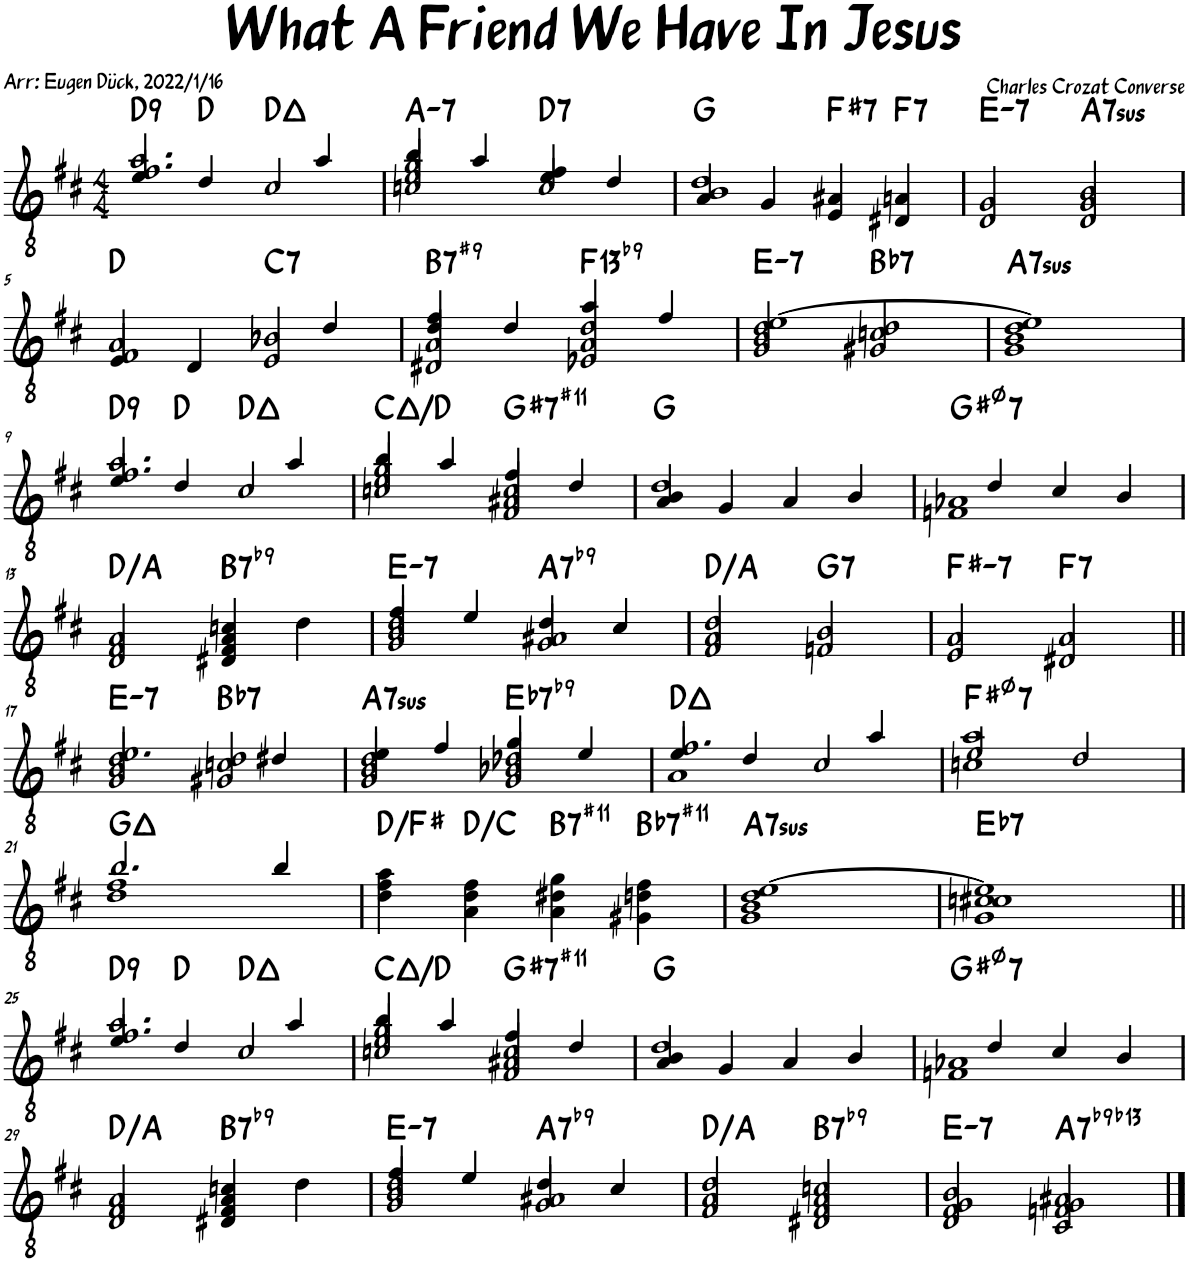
**kern	**harte
*part1	*part1
*staff1	*
*I"Piano	*
*I'Pno.	*
*clefGv2	*
*k[f#c#]	*
*M4/4	*
=1	=1
*^	*
!	!	!LO:H:kt=9
2.f#/ 2.a/	4e/	D:9
.	4d/	D:maj
.	2c#/	D:maj
4a/	.	.
=2	=2	=2
!	!	!LO:H:kt=7
4b/	2cn/ 2e/ 2g/	A:min7
4a/	.	.
!	!	!LO:H:kt=7
4e/ 4f#/	2c/	D:7
4d/	.	.
=3	=3	=3
1B 1d	4A/	G:maj
.	4G/	.
!	!	!LO:H:kt=7
.	4E/ 4A#X/	F#:7
!	!	!LO:H:kt=7
.	4D#X/ 4An/	F:7
=4	=4	=4
!	!	!LO:H:kt=7
*v	*v	*
2D/ 2G/	E:min7
!	!LO:H:kt=7sus
2D/ 2G/ 2B/	A:sus4(7)
!!LO:LB:g=z
=5	=5
*^	*
2F#/ 2A/	4E/	D:maj
.	4D/	.
!	!	!LO:H:kt=7
2E/ 2B-X/	4ryy	C:7
.	4d/	.
=6	=6	=6
!	!	!LO:H:kt=7
4d/ 4f#/	2D#X/ 2A/	B:7(#9)
4d/	.	.
!	!	!LO:H:kt=13
4a/	2E-X/ 2A/ 2d/	F:(3,5,b7,b9,11,13)
4f#/	.	.
=7	=7	=7
!	!	!LO:H:kt=7
[1e	2G/ 2B/ 2d/	E:min7
!	!	!LO:H:kt=7
.	2G#X/ 2cn/ 2d/	Bb:7
=8	=8	=8
!	!	!LO:H:kt=7sus
1e]	1G 1B 1d	A:sus4(7)
!!LO:LB:g=z	!!
=9	=9	=9
!	!	!LO:H:kt=9
2.f#/ 2.a/	4e/	D:9
.	4d/	D:maj
.	2c#/	D:maj
4a/	.	.
=10	=10	=10
4b/	2cn/ 2e/ 2g/	C:maj/2
4a/	.	.
!	!	!LO:H:kt=7
4f#/	2F#/ 2A#X/ 2c/	G#:7(#11)
4d/	.	.
=11	=11	=11
1d	4A/ 4B/	G:maj
.	4G/	.
.	4A/	.
.	4B/	.
=12	=12	=12
!	!	!LO:H:kt=7
1Fn 1A-X	4ryy	G#:hdim7
.	4d/	.
.	4c#/	.
.	4B/	.
*v	*v	*
!!LO:LB:g=z
=13	=13
2D/ 2F#/ 2A/	D:maj/5
!	!LO:H:kt=7
4D#X/ 4F#/ 4A/ 4cn/	B:7(b9)
4d\	.
=14	=14
*^	*
!	!	!LO:H:kt=7
4f#/	2G/ 2B/ 2d/	E:min7
4e/	.	.
!	!	!LO:H:kt=7
4d/	2G/ 2A#X/	A:7(b9)
4c#/	.	.
*v	*v	*
=15	=15
2F#/ 2A/ 2d/	D:maj/5
!	!LO:H:kt=7
2Fn/ 2B/	G:7
=16	=16
!	!LO:H:kt=7
2E/ 2A/	F#:min7
!	!LO:H:kt=7
2D#X/ 2A/	F:7
!!LO:LB:g=z
=17||	=17||
*^	*
!	!	!LO:H:kt=7
2.e/	2G/ 2B/ 2d/	E:min7
!	!	!LO:H:kt=7
.	2G#X/ 2cn/ 2d/	Bb:7
4d#X/	.	.
=18	=18	=18
!	!	!LO:H:kt=7sus
4e/	2G/ 2B/ 2d/	A:sus4(7)
4f#/	.	.
!	!	!LO:H:kt=7
4g/	2G/ 2B-X/ 2d-X/	Eb:7(b9)
4e/	.	.
=19	=19	=19
*	*^	*
2.f#/	1A	4e/	D:maj
.	.	4d/	.
.	.	2c#/	.
4a/	.	.	.
*	*v	*v	*
=20	=20	=20
!	!	!LO:H:kt=7
1cn 1a	2e/	F#:hdim7
.	2d/	.
!!LO:LB:g=z	!!
=21	=21	=21
2.b/	1d 1f#	G:maj
4b/	.	.
*v	*v	*
=22	=22
4d\ 4f#\ 4a\	D:maj/3
4A\ 4d\ 4f#\	D:maj/b7
!	!LO:H:kt=7
4A\ 4d#X\ 4g\	B:7(#11)
!	!LO:H:kt=7
4G#X\ 4dn\ 4f#\	Bb:7(#11)
=23	=23
*^	*
!	!	!LO:H:kt=7sus
[1e	1G 1B 1d	A:sus4(7)
=24	=24	=24
!	!	!LO:H:kt=7
1e]	1G 1cn 1c#X	Eb:7
!!LO:LB:g=z	!!
=25||	=25||	=25||
!	!	!LO:H:kt=9
2.f#/ 2.a/	4e/	D:9
.	4d/	D:maj
.	2c#/	D:maj
4a/	.	.
=26	=26	=26
4b/	2cn/ 2e/ 2g/	C:maj/2
4a/	.	.
!	!	!LO:H:kt=7
4f#/	2F#/ 2A#X/ 2c/	G#:7(#11)
4d/	.	.
=27	=27	=27
1d	4A/ 4B/	G:maj
.	4G/	.
.	4A/	.
.	4B/	.
=28	=28	=28
!	!	!LO:H:kt=7
1Fn 1A-X	4ryy	G#:hdim7
.	4d/	.
.	4c#/	.
.	4B/	.
*v	*v	*
!!LO:LB:g=z
=29	=29
2D/ 2F#/ 2A/	D:maj/5
!	!LO:H:kt=7
4D#X/ 4F#/ 4A/ 4cn/	B:7(b9)
4d\	.
=30	=30
*^	*
!	!	!LO:H:kt=7
4f#/	2G/ 2B/ 2d/	E:min7
4e/	.	.
!	!	!LO:H:kt=7
4d/	2G/ 2A#X/	A:7(b9)
4c#/	.	.
*v	*v	*
=31	=31
2F#/ 2A/ 2d/	D:maj/5
!	!LO:H:kt=7
2D#X/ 2F#/ 2A/ 2cn/	B:7(b9)
=32	=32
!	!LO:H:kt=7
2D/ 2F#/ 2G/ 2B/	E:min7
!	!LO:H:kt=7
2C#/ 2Fn/ 2G/ 2A#X/	A:7(b9,b13)
==	==
*-	*-
